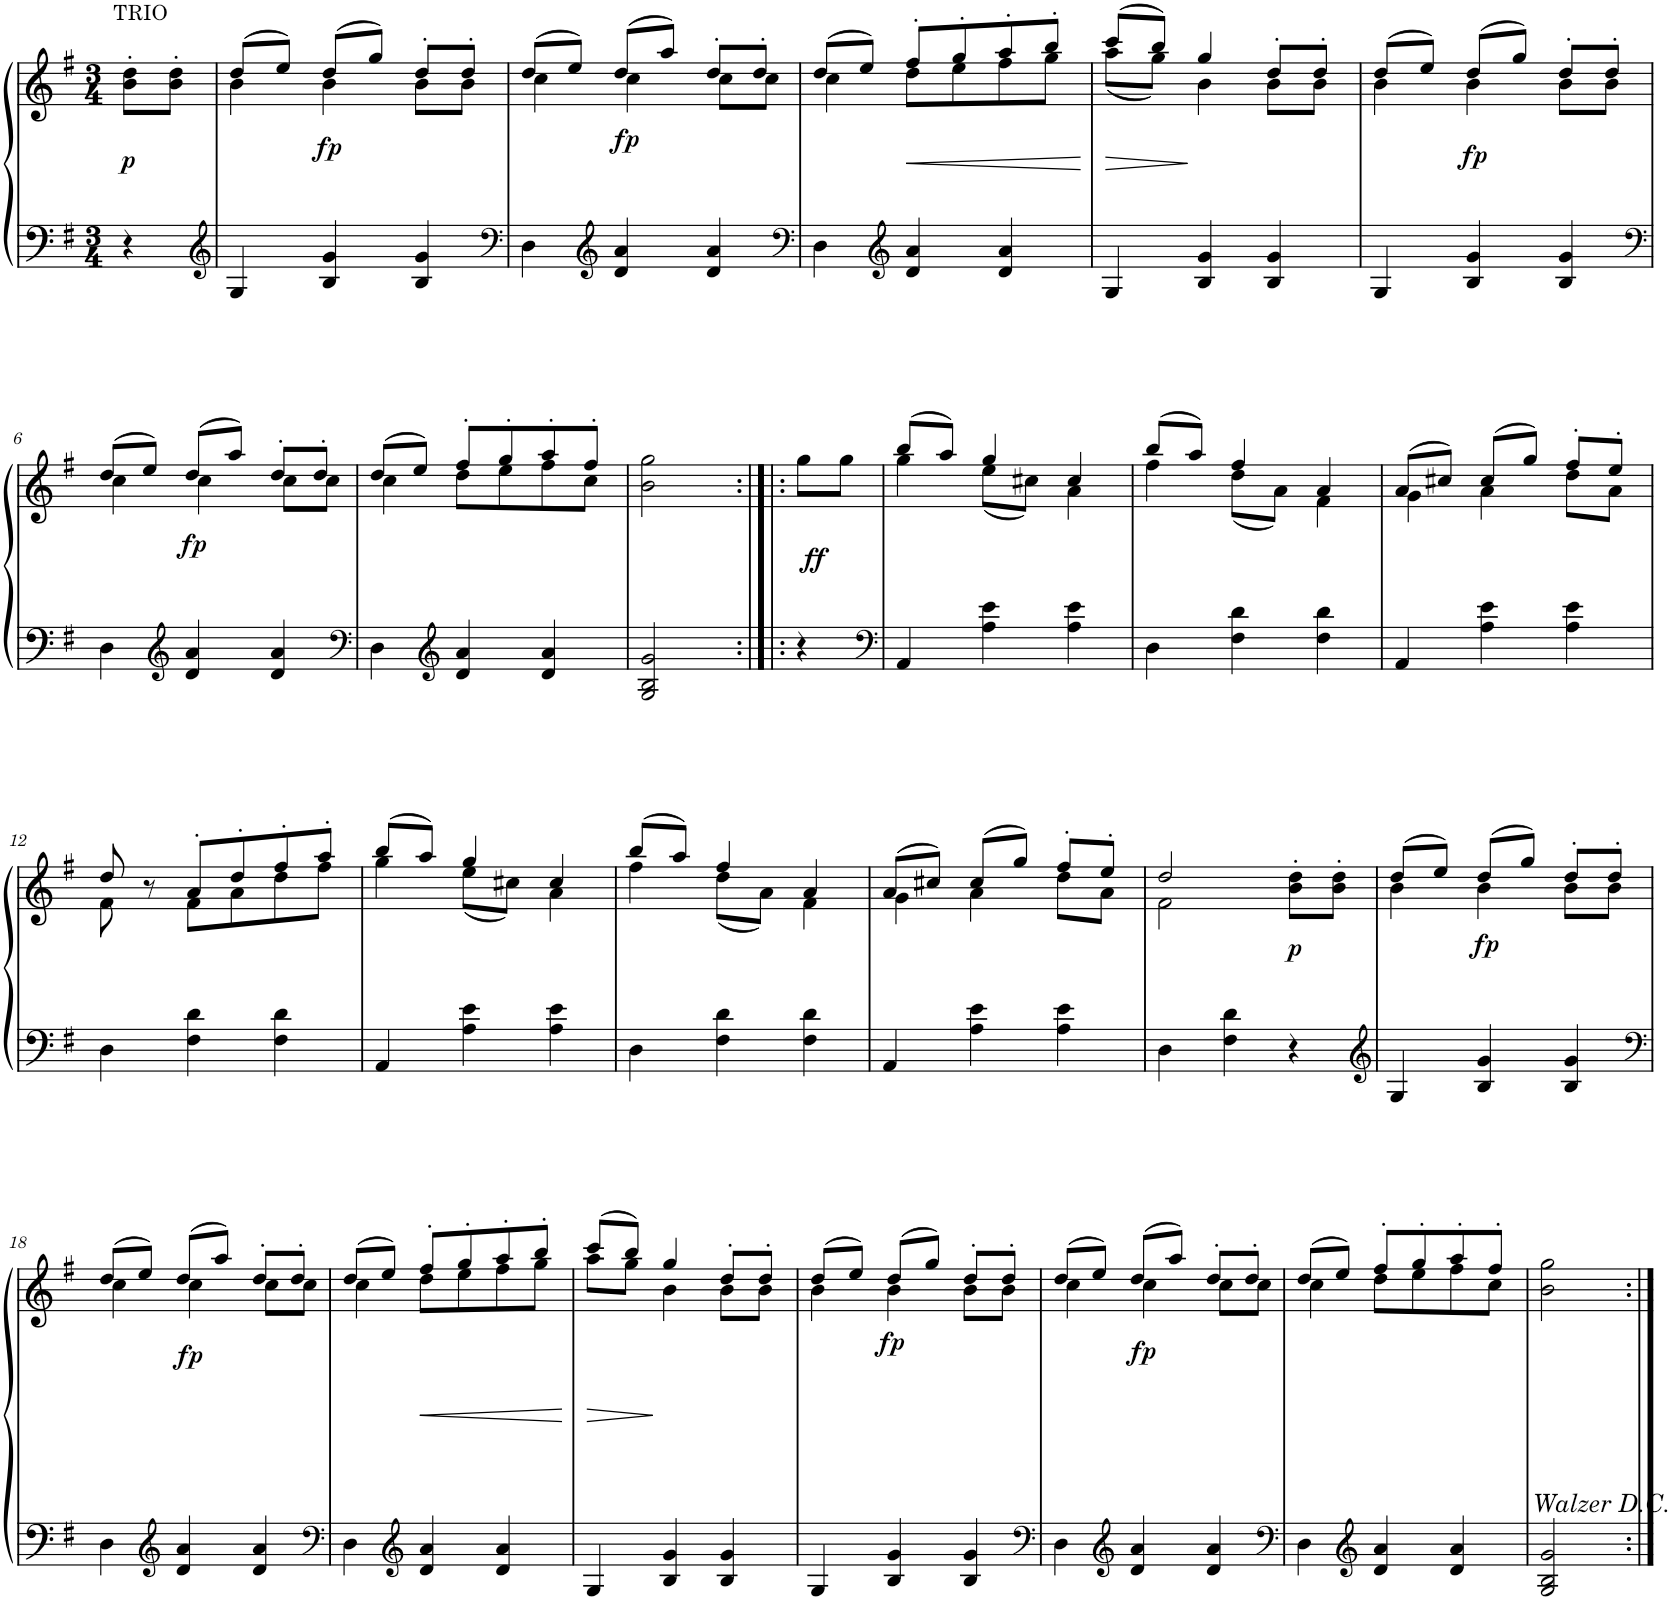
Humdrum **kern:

**kern	**kern	**dynam
*part1	*part1	*part1
*staff2	*staff1	*staff1/2
*I"Piano	*	*
*I'Pno.	*	*
*clefF4	*clefG2	*
*k[f#]	*k[f#]	*
*M3/4	*M3/4	*
=	=	=
!	!LO:TX:a:t=TRIO	!
!	!	!LO:DY:b
4r	8b\' 8dd\'L	p
.	8b\' 8dd\'J	.
=1	=1	=1
*clefG2	*	*
*	*^	*
4G/	(8dd/L	4b\	.
.	8ee/J)	.	.
!	!	!	!LO:DY:b
4B/ 4g/	(8dd/L	4b\	fp
.	8gg/J)	.	.
4B/ 4g/	8dd'/L	8b\L	.
.	8dd'/J	8b\J	.
=2	=2	=2	=2
*clefF4	*	*	*
4D\	(8dd/L	4cc\	.
.	8ee/J)	.	.
*clefG2	*	*	*
!	!	!	!LO:DY:b
4d/ 4a/	(8dd/L	4cc\	fp
.	8aa/J)	.	.
4d/ 4a/	8dd'/L	8cc\L	.
.	8dd'/J	8cc\J	.
=3	=3	=3	=3
*clefF4	*	*	*
4D\	(8dd/L	4cc\	.
.	8ee/J)	.	.
*clefG2	*	*	*
!	!	!	!LO:HP:b
4d/ 4a/	8ff#'/L	8dd\L	<
.	8gg'/	8ee\	.
4d/ 4a/	8aa'/	8ff#\	.
.	8bb'/J	8gg\J	.
*	*v	*v	*
.	.	[
=4	=4	=4
!	!	!LO:HP:b
*	*^	*
4G/	(8ccc/L	(8aa\L	>
.	8bb/J)	8gg\J)	.
4B/ 4g/	4gg/	4b\	]
4B/ 4g/	8dd'/L	8b\L	.
.	8dd'/J	8b\J	.
=5	=5	=5	=5
4G/	(8dd/L	4b\	.
.	8ee/J)	.	.
!	!	!	!LO:DY:b
4B/ 4g/	(8dd/L	4b\	fp
.	8gg/J)	.	.
4B/ 4g/	8dd'/L	8b\L	.
.	8dd'/J	8b\J	.
!!LO:LB:g=z	!!
=6	=6	=6	=6
*clefF4	*	*	*
4D\	(8dd/L	4cc\	.
.	8ee/J)	.	.
*clefG2	*	*	*
!	!	!	!LO:DY:b
4d/ 4a/	(8dd/L	4cc\	fp
.	8aa/J)	.	.
4d/ 4a/	8dd'/L	8cc\L	.
.	8dd'/J	8cc\J	.
=7	=7	=7	=7
*clefF4	*	*	*
4D\	(8dd/L	4cc\	.
.	8ee/J)	.	.
*clefG2	*	*	*
4d/ 4a/	8ff#'/L	8dd\L	.
.	8gg'/	8ee\	.
4d/ 4a/	8aa'/	8ff#\	.
.	8ff#'/J	8cc\J	.
*	*v	*v	*
=8	=8	=8
2G/ 2B/ 2g/	2b\ 2gg\	.
=8X1:|!|:	=8X1:|!|:	=8X1:|!|:
!	!	!LO:DY:b
4r	8gg\L	ff
.	8gg\J	.
=9	=9	=9
*clefF4	*	*
*	*^	*
4AA/	(8bb/L	4gg\	.
.	8aa/J)	.	.
4A\ 4e\	4gg/	(8ee\L	.
.	.	8cc#X\J)	.
4A\ 4e\	4cc#/	4a\	.
=10	=10	=10	=10
4D\	(8bb/L	4ff#\	.
.	8aa/J)	.	.
4F#\ 4d\	4ff#/	(8dd\L	.
.	.	8a\J)	.
4F#\ 4d\	4a/	4f#\	.
=11	=11	=11	=11
4AA/	(8a/L	4g\	.
.	8cc#X/J)	.	.
4A\ 4e\	(8cc#/L	4a\	.
.	8gg/J)	.	.
4A\ 4e\	8ff#'/L	8dd\L	.
.	8ee'/J	8a\J	.
!!LO:LB:g=z	!!
=12	=12	=12	=12
4D\	8dd/	8f#\	.
.	8r	8ryy	.
4F#\ 4d\	8a'/L	8f#\L	.
.	8dd'/	8a\	.
4F#\ 4d\	8ff#'/	8dd\	.
.	8aa'/J	8ff#\J	.
=13	=13	=13	=13
4AA/	(8bb/L	4gg\	.
.	8aa/J)	.	.
4A\ 4e\	4gg/	(8ee\L	.
.	.	8cc#X\J)	.
4A\ 4e\	4cc#/	4a\	.
=14	=14	=14	=14
4D\	(8bb/L	4ff#\	.
.	8aa/J)	.	.
4F#\ 4d\	4ff#/	(8dd\L	.
.	.	8a\J)	.
4F#\ 4d\	4a/	4f#\	.
=15	=15	=15	=15
4AA/	(8a/L	4g\	.
.	8cc#X/J)	.	.
4A\ 4e\	(8cc#/L	4a\	.
.	8gg/J)	.	.
4A\ 4e\	8ff#'/L	8dd\L	.
.	8ee'/J	8a\J	.
=16	=16	=16	=16
4D\	2dd/	2f#\	.
4F#\ 4d\	.	.	.
!	!	!	!LO:DY:b
4r	8b\'> 8dd\'>L	4ryy	p
.	8b\'> 8dd\'>J	.	.
=17	=17	=17	=17
*clefG2	*	*	*
4G/	(8dd/L	4b\	.
.	8ee/J)	.	.
!	!	!	!LO:DY:b
4B/ 4g/	(8dd/L	4b\	fp
.	8gg/J)	.	.
4B/ 4g/	8dd'/L	8b\L	.
.	8dd'/J	8b\J	.
!!LO:LB:g=z	!!
=18	=18	=18	=18
*clefF4	*	*	*
4D\	(8dd/L	4cc\	.
.	8ee/J)	.	.
*clefG2	*	*	*
!	!	!	!LO:DY:b
4d/ 4a/	(8dd/L	4cc\	fp
.	8aa/J)	.	.
4d/ 4a/	8dd'/L	8cc\L	.
.	8dd'/J	8cc\J	.
=19	=19	=19	=19
*clefF4	*	*	*
4D\	(8dd/L	4cc\	.
.	8ee/J)	.	.
*clefG2	*	*	*
!	!	!	!LO:HP:b
4d/ 4a/	8ff#'/L	8dd\L	<
.	8gg'/	8ee\	.
4d/ 4a/	8aa'/	8ff#\	.
.	8bb'/J	8gg\J	.
*	*v	*v	*
.	.	[
=20	=20	=20
!	!	!LO:HP:b
*	*^	*
4G/	(8ccc/L	8aa\L	>
.	8bb/J)	8gg\J	.
4B/ 4g/	4gg/	4b\	]
4B/ 4g/	8dd'/L	8b\L	.
.	8dd'/J	8b\J	.
=21	=21	=21	=21
4G/	(8dd/L	4b\	.
.	8ee/J)	.	.
!	!	!	!LO:DY:b
4B/ 4g/	(8dd/L	4b\	fp
.	8gg/J)	.	.
4B/ 4g/	8dd'/L	8b\L	.
.	8dd'/J	8b\J	.
=22	=22	=22	=22
*clefF4	*	*	*
4D\	(8dd/L	4cc\	.
.	8ee/J)	.	.
*clefG2	*	*	*
!	!	!	!LO:DY:b
4d/ 4a/	(8dd/L	4cc\	fp
.	8aa/J)	.	.
4d/ 4a/	8dd'/L	8cc\L	.
.	8dd'/J	8cc\J	.
=23	=23	=23	=23
*clefF4	*	*	*
4D\	(8dd/L	4cc\	.
.	8ee/J)	.	.
*clefG2	*	*	*
4d/ 4a/	8ff#'/L	8dd\L	.
.	8gg'/	8ee\	.
4d/ 4a/	8aa'/	8ff#\	.
.	8ff#'/J	8cc\J	.
=24	=24	=24	=24
!	!LO:TX:b:i:t=Walzer D.C.	!	!
*	*v	*v	*
2G/ 2B/ 2g/	2b\ 2gg\	.
=:|!	=:|!	=:|!
*-	*-	*-
